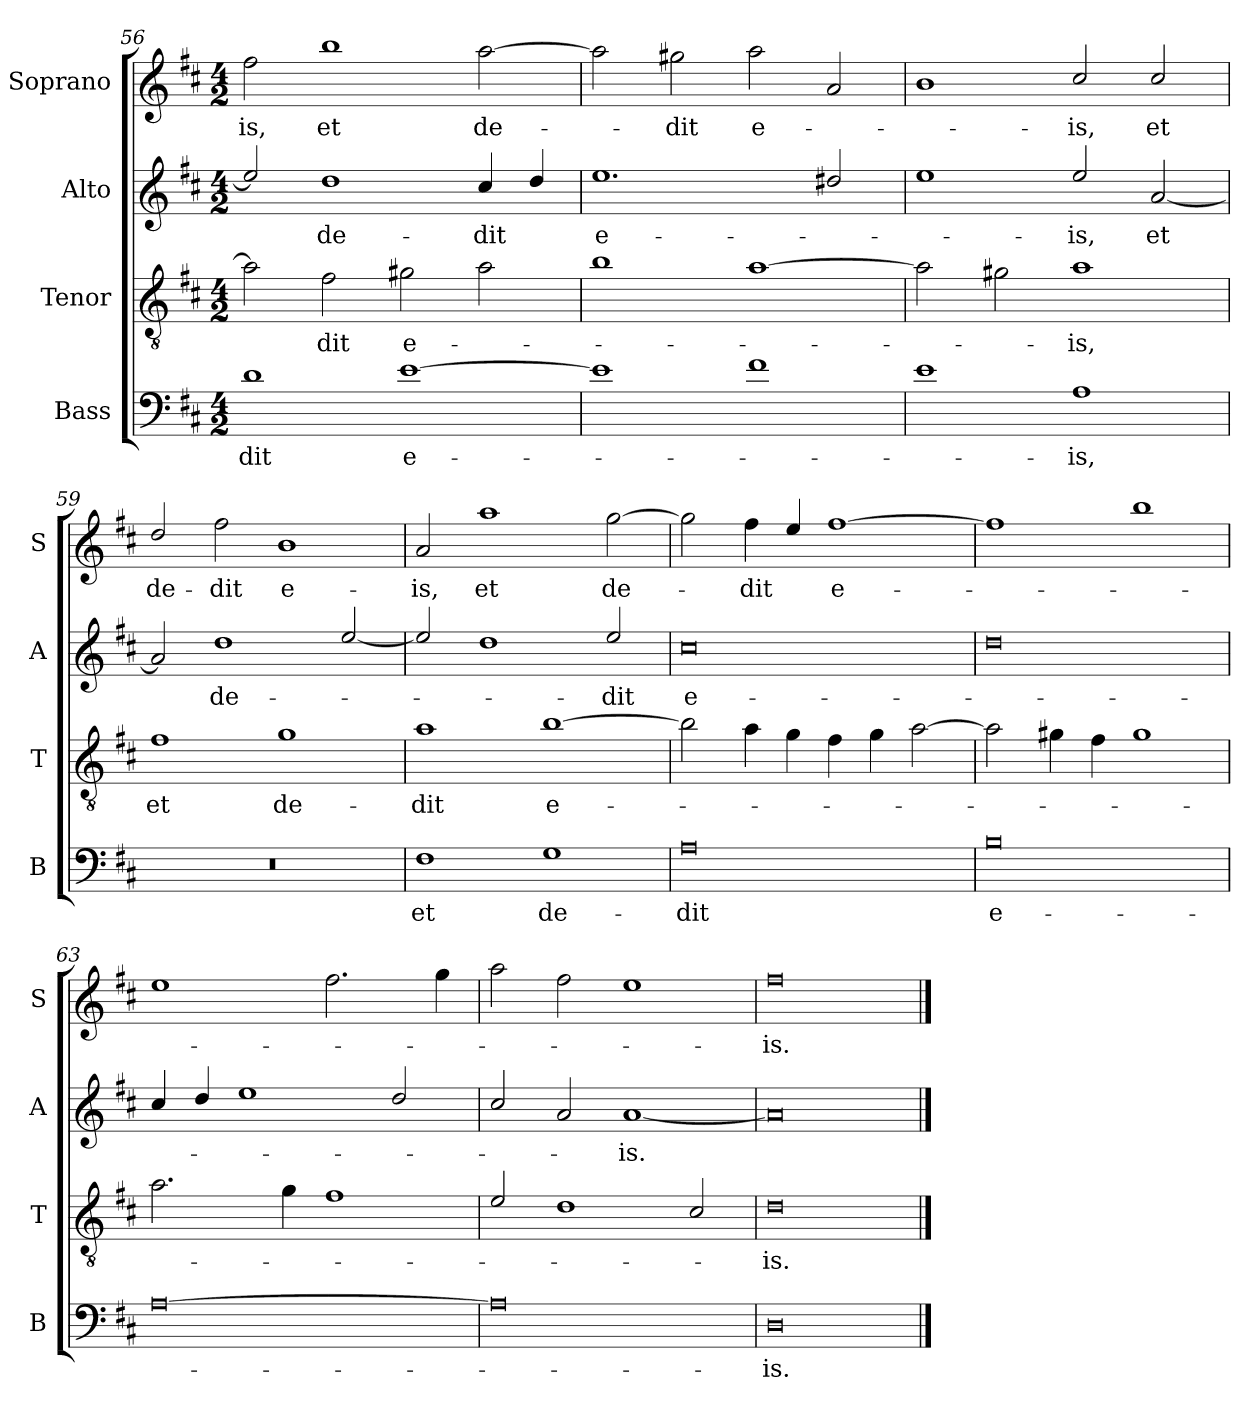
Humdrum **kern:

**kern	**text	**kern	**text	**kern	**text	**kern	**text
*part4	*part4	*part3	*part3	*part2	*part2	*part1	*part1
*staff4	*staff4	*staff3	*staff3	*staff2	*staff2	*staff1	*staff1
*I"Bass	*	*I"Tenor	*	*I"Alto	*	*I"Soprano	*
*I'B	*	*I'T	*	*I'A	*	*I'S	*
*clefF4	*	*clefGv2	*	*clefG2	*	*clefG2	*
*ITrd4c7	*	*ITrd4c7	*	*ITrd4c7	*	*ITrd4c7	*
*k[f#]	*	*k[f#]	*	*k[f#]	*	*k[f#]	*
*G:	*	*G:	*	*G:	*	*G:	*
*M4/2	*	*M4/2	*	*M4/2	*	*M4/2	*
=56	=56	=56	=56	=56	=56	=56	=56
1G	-dit	2d\]	.	2a/]	.	2b\	-is,
.	.	2B\	-dit	1g	de-	1ee	et
[1A	e-	2c#X\	e-	.	.	.	.
.	.	2d\	.	4f#/	-dit	[2dd\	de-
.	.	.	.	4g/	.	.	.
!!LO:PB:g=z
=57	=57	=57	=57	=57	=57	=57	=57
1A]	.	1e	.	1.a	e-	2dd\]	.
.	.	.	.	.	.	2cc#X\	-dit
1B	.	[1d	.	.	.	2dd\	e-
.	.	.	.	2g#X/	.	2d/	.
=58	=58	=58	=58	=58	=58	=58	=58
1A	.	2d\]	.	1a	.	1e	.
.	.	2c#X\	.	.	.	.	.
1D	-is,	1d	-is,	2a/	-is,	2f#/	-is,
.	.	.	.	[2d/	et	2f#/	et
=59	=59	=59	=59	=59	=59	=59	=59
0r	.	1B	et	2d/]	.	2g/	de-
.	.	.	.	1g	de-	2b\	-dit
.	.	1c	de-	.	.	1e	e-
.	.	.	.	[2a/	.	.	.
=60	=60	=60	=60	=60	=60	=60	=60
1BB	et	1d	-dit	2a/]	.	2d/	-is,
.	.	.	.	1g	.	1dd	et
1C	de-	[1e	e-	.	.	.	.
.	.	.	.	2a/	-dit	[2cc\	de-
!!LO:LB:g=z
=61	=61	=61	=61	=61	=61	=61	=61
0D	-dit	2e\]	.	0f#	e-	2cc\]	.
.	.	4d\	.	.	.	4b\	-dit
.	.	4c\	.	.	.	4a/	.
.	.	4B\	.	.	.	[1b	e-
.	.	4c\	.	.	.	.	.
.	.	[2d\	.	.	.	.	.
=62	=62	=62	=62	=62	=62	=62	=62
0E	e-	2d\]	.	0g	.	1b]	.
.	.	4c#X\	.	.	.	.	.
.	.	4B\	.	.	.	.	.
.	.	1c#	.	.	.	1ee	.
=63	=63	=63	=63	=63	=63	=63	=63
[0D	.	2.d\	.	4f#/	.	1a	.
.	.	.	.	4g/	.	.	.
.	.	.	.	1a	.	.	.
.	.	4c\	.	.	.	.	.
.	.	1B	.	.	.	2.b\	.
.	.	.	.	2g/	.	.	.
.	.	.	.	.	.	4cc\	.
=64	=64	=64	=64	=64	=64	=64	=64
0D]	.	2A/	.	2f#/	.	2dd\	.
.	.	1G	.	2d/	.	2b\	.
.	.	.	.	[1d	-is.	1a	.
.	.	2F#/	.	.	.	.	.
=65	=65	=65	=65	=65	=65	=65	=65
0GG	-is.	0G	-is.	0d]	.	0b	-is.
==	==	==	==	==	==	==	==
*-	*-	*-	*-	*-	*-	*-	*-
